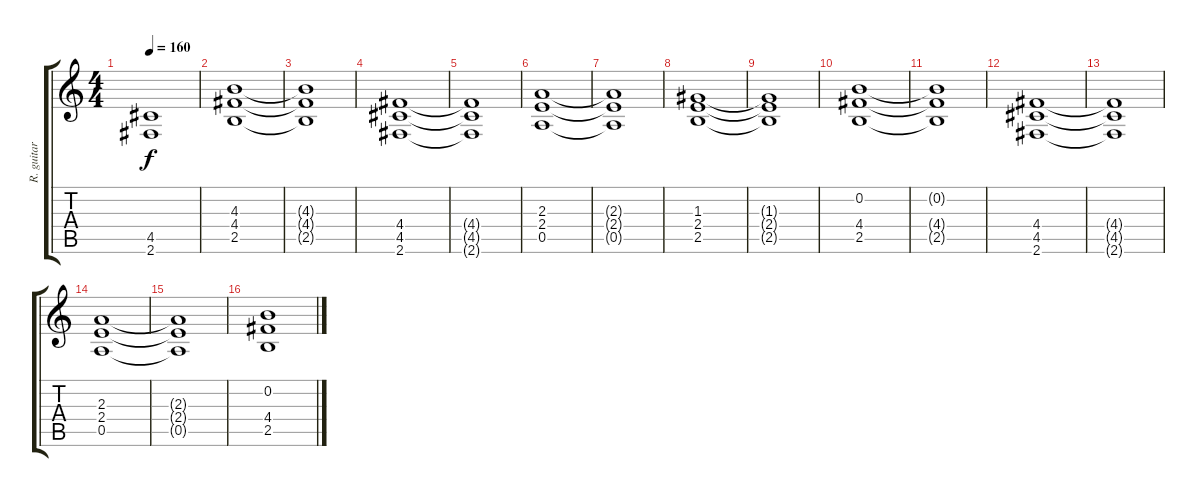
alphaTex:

\track ("R. guitar" "R. guitar") {instrument overdrivenguitar}
\staff {score tabs}
\tuning (E4 B3 G3 D3 A2 E2) {hide}
\ts (4 4)
\tempo 160
\clef g2
\ks c
(4.5 2.6).1{dy f} |
(4.3 4.4 2.5).1 |
(4.3{t} 4.4{t} 2.5{t}).1 |
(4.4 4.5 2.6).1 |
(4.4{t} 4.5{t} 2.6{t}).1 |
(2.3 2.4 0.5).1 |
(2.3{t} 2.4{t} 0.5{t}).1 |
(1.3 2.4 2.5).1 |
(1.3{t} 2.4{t} 2.5{t}).1 |
(0.2 4.4 2.5).1 |
(0.2{t} 4.4{t} 2.5{t}).1 |
(4.4 4.5 2.6).1 |
(4.4{t} 4.5{t} 2.6{t}).1 |
(2.3 2.4 0.5).1 |
(2.3{t} 2.4{t} 0.5{t}).1 |
(0.2 4.4 2.5).1
